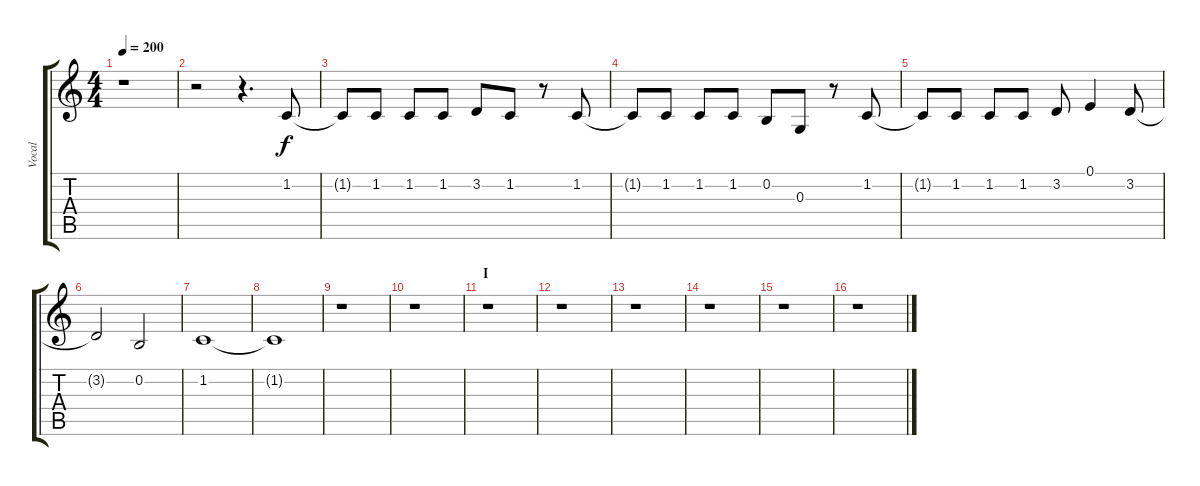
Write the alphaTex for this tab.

\track ("Vocal" "Vocal") {instrument tenorsax}
\staff {score tabs}
\tuning (E4 B3 G3 D3 A2 E2) {hide}
\ts (4 4)
\tempo 200
\clef g2
\ks c
r.1{dy f} |
r.2 r.4{d} 1.2.8 |
1.2{t}.8 1.2.8 1.2.8 1.2.8 3.2.8 1.2.8 r.8 1.2.8 |
1.2{t}.8 1.2.8 1.2.8 1.2.8 0.2.8 0.3.8 r.8 1.2.8 |
1.2{t}.8 1.2.8 1.2.8 1.2.8 3.2.8 0.1.4 3.2.8 |
3.2{t}.2 0.2.2 |
1.2.1 |
1.2{t}.1 |
r.1 |
r.1 |
\section ("" "I")
r.1 |
r.1 |
r.1 |
r.1 |
r.1 |
r.1
